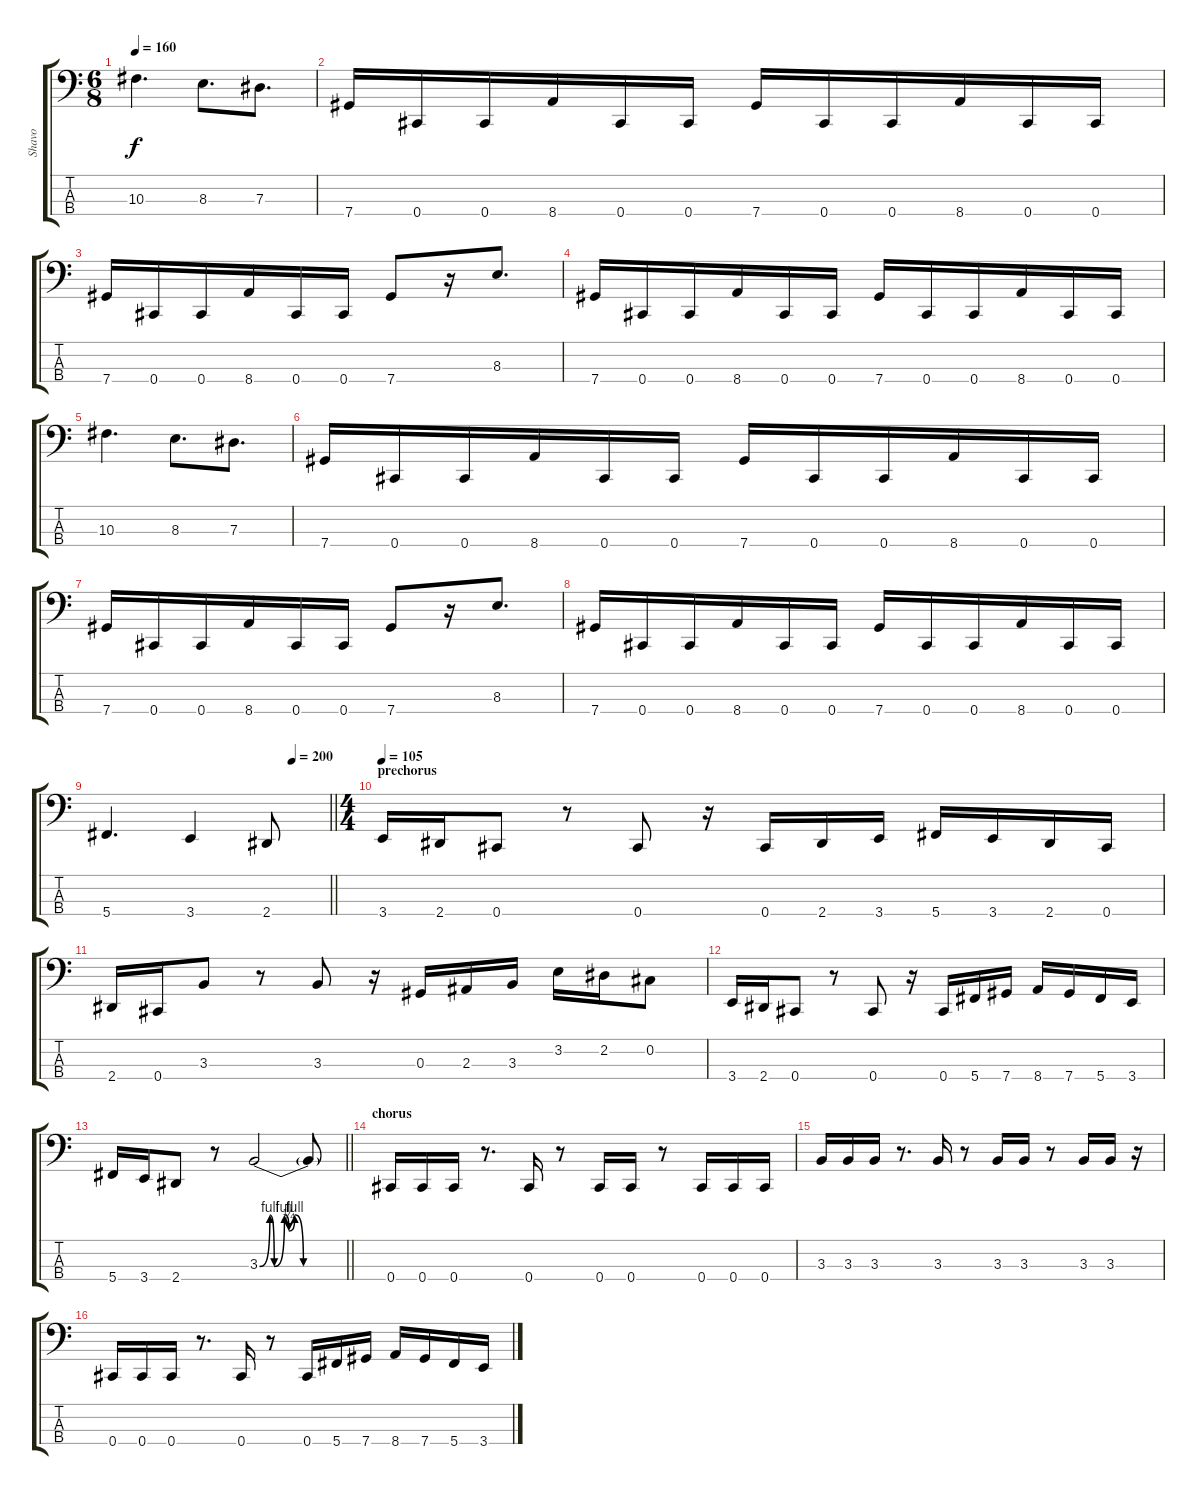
\track ("Shavo" "Shavo") {instrument electricbasspick}
\staff {score tabs}
\tuning (Gb2 Db2 Ab1 Db1) {hide}
\ts (6 8)
\tempo 160
\clef f4
\ks c
10.3.4{d dy f} 8.3.8{d} 7.3.8{d} |
7.4.16 0.4.16 0.4.16 8.4.16 0.4.16 0.4.16 7.4.16 0.4.16 0.4.16 8.4.16 0.4.16 0.4.16 |
7.4.16 0.4.16 0.4.16 8.4.16 0.4.16 0.4.16 7.4.8 r.16 8.3.8{d} |
7.4.16 0.4.16 0.4.16 8.4.16 0.4.16 0.4.16 7.4.16 0.4.16 0.4.16 8.4.16 0.4.16 0.4.16 |
10.3.4{d} 8.3.8{d} 7.3.8{d} |
7.4.16 0.4.16 0.4.16 8.4.16 0.4.16 0.4.16 7.4.16 0.4.16 0.4.16 8.4.16 0.4.16 0.4.16 |
7.4.16 0.4.16 0.4.16 8.4.16 0.4.16 0.4.16 7.4.8 r.16 8.3.8{d} |
7.4.16 0.4.16 0.4.16 8.4.16 0.4.16 0.4.16 7.4.16 0.4.16 0.4.16 8.4.16 0.4.16 0.4.16 |
\tempo (200 0.8333333333333334)
\barLineRight lightlight
5.4.4{d} 3.4.4 2.4.8 |
\ts (4 4)
\section ("" "prechorus")
\tempo 105
3.4.16 2.4.16 0.4.8 r.8 0.4.8 r.16 0.4.16 2.4.16 3.4.16 5.4.16 3.4.16 2.4.16 0.4.16 |
2.4.16 0.4.16 3.3.8 r.8 3.3.8 r.16 0.3.16 2.3.16 3.3.16 3.2.16 2.2.16 0.2.8 |
3.4.16 2.4.16 0.4.8 r.8 0.4.8 r.16 0.4.16 5.4.16 7.4.16 8.4.16 7.4.16 5.4.16 3.4.16 |
\barLineRight lightlight
5.4.16 3.4.16 2.4.8 r.8 3.3{be (custom 0 0 7 4 10 0 17 4 20 1 24 4 30 0 60 0)}.2 3.3{t}.8 |
\section ("" "chorus")
0.4.16 0.4.16 0.4.16 r.8{d} 0.4.16 r.8 0.4.16 0.4.16 r.8 0.4.16 0.4.16 0.4.16 |
3.3.16 3.3.16 3.3.16 r.8{d} 3.3.16 r.8 3.3.16 3.3.16 r.8 3.3.16 3.3.16 r.16 |
0.4.16 0.4.16 0.4.16 r.8{d} 0.4.16 r.8 0.4.16 5.4.16 7.4.16 8.4.16 7.4.16 5.4.16 3.4.16
